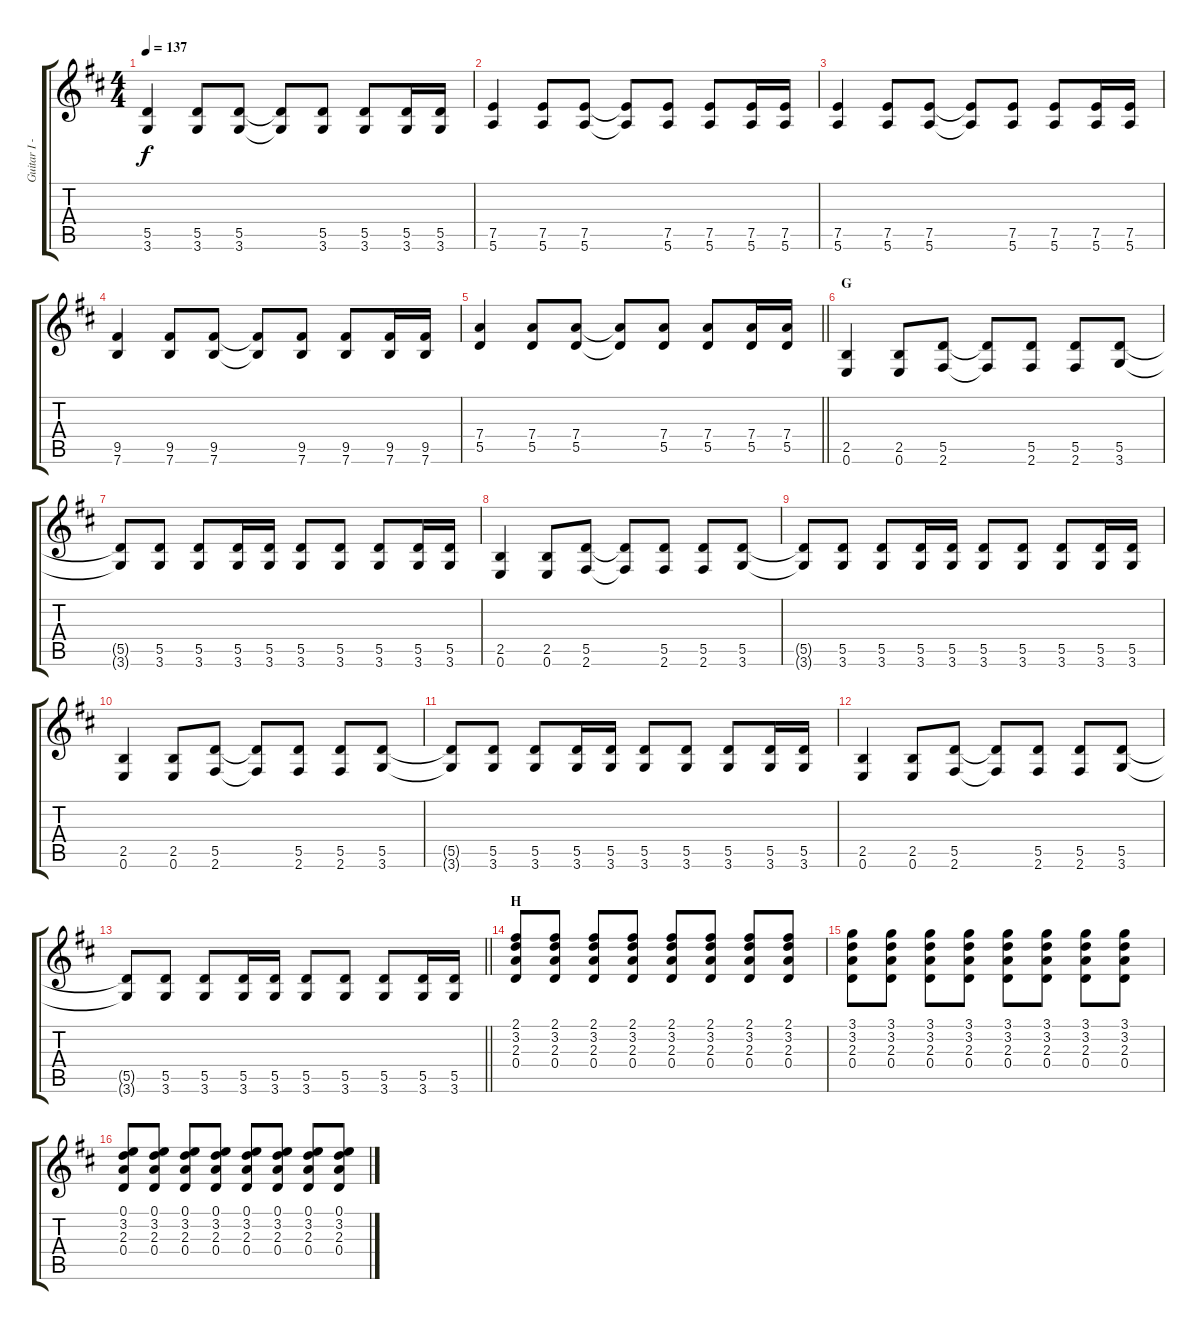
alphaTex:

\track ("Guitar I - Gotoh" "Guitar I -") {instrument overdrivenguitar}
\staff {score tabs}
\tuning (E4 B3 G3 D3 A2 E2) {hide}
\ts (4 4)
\tempo 137
\clef g2
\ks d
(5.5 3.6).4{dy f} (5.5 3.6).8 (5.5 3.6).8 (5.5{t} 3.6{t}).8 (5.5 3.6).8 (5.5 3.6).8 (5.5 3.6).16 (5.5 3.6).16 |
(7.5 5.6).4 (7.5 5.6).8 (7.5 5.6).8 (7.5{t} 5.6{t}).8 (7.5 5.6).8 (7.5 5.6).8 (7.5 5.6).16 (7.5 5.6).16 |
(7.5 5.6).4 (7.5 5.6).8 (7.5 5.6).8 (7.5{t} 5.6{t}).8 (7.5 5.6).8 (7.5 5.6).8 (7.5 5.6).16 (7.5 5.6).16 |
(9.5 7.6).4 (9.5 7.6).8 (9.5 7.6).8 (9.5{t} 7.6{t}).8 (9.5 7.6).8 (9.5 7.6).8 (9.5 7.6).16 (9.5 7.6).16 |
\barLineRight lightlight
(7.4 5.5).4 (7.4 5.5).8 (7.4 5.5).8 (7.4{t} 5.5{t}).8 (7.4 5.5).8 (7.4 5.5).8 (7.4 5.5).16 (7.4 5.5).16 |
\section ("" "G")
(2.5 0.6).4 (2.5 0.6).8 (5.5 2.6).8 (5.5{t} 2.6{t}).8 (5.5 2.6).8 (5.5 2.6).8 (5.5 3.6).8 |
(5.5{t} 3.6{t}).8 (5.5 3.6).8 (5.5 3.6).8 (5.5 3.6).16 (5.5 3.6).16 (5.5 3.6).8 (5.5 3.6).8 (5.5 3.6).8 (5.5 3.6).16 (5.5 3.6).16 |
(2.5 0.6).4 (2.5 0.6).8 (5.5 2.6).8 (5.5{t} 2.6{t}).8 (5.5 2.6).8 (5.5 2.6).8 (5.5 3.6).8 |
(5.5{t} 3.6{t}).8 (5.5 3.6).8 (5.5 3.6).8 (5.5 3.6).16 (5.5 3.6).16 (5.5 3.6).8 (5.5 3.6).8 (5.5 3.6).8 (5.5 3.6).16 (5.5 3.6).16 |
(2.5 0.6).4 (2.5 0.6).8 (5.5 2.6).8 (5.5{t} 2.6{t}).8 (5.5 2.6).8 (5.5 2.6).8 (5.5 3.6).8 |
(5.5{t} 3.6{t}).8 (5.5 3.6).8 (5.5 3.6).8 (5.5 3.6).16 (5.5 3.6).16 (5.5 3.6).8 (5.5 3.6).8 (5.5 3.6).8 (5.5 3.6).16 (5.5 3.6).16 |
(2.5 0.6).4 (2.5 0.6).8 (5.5 2.6).8 (5.5{t} 2.6{t}).8 (5.5 2.6).8 (5.5 2.6).8 (5.5 3.6).8 |
\barLineRight lightlight
(5.5{t} 3.6{t}).8 (5.5 3.6).8 (5.5 3.6).8 (5.5 3.6).16 (5.5 3.6).16 (5.5 3.6).8 (5.5 3.6).8 (5.5 3.6).8 (5.5 3.6).16 (5.5 3.6).16 |
\section ("" "H")
(2.1 3.2 2.3 0.4).8 (2.1 3.2 2.3 0.4).8 (2.1 3.2 2.3 0.4).8 (2.1 3.2 2.3 0.4).8 (2.1 3.2 2.3 0.4).8 (2.1 3.2 2.3 0.4).8 (2.1 3.2 2.3 0.4).8 (2.1 3.2 2.3 0.4).8 |
(3.1 3.2 2.3 0.4).8 (3.1 3.2 2.3 0.4).8 (3.1 3.2 2.3 0.4).8 (3.1 3.2 2.3 0.4).8 (3.1 3.2 2.3 0.4).8 (3.1 3.2 2.3 0.4).8 (3.1 3.2 2.3 0.4).8 (3.1 3.2 2.3 0.4).8 |
(0.1 3.2 2.3 0.4).8 (0.1 3.2 2.3 0.4).8 (0.1 3.2 2.3 0.4).8 (0.1 3.2 2.3 0.4).8 (0.1 3.2 2.3 0.4).8 (0.1 3.2 2.3 0.4).8 (0.1 3.2 2.3 0.4).8 (0.1 3.2 2.3 0.4).8
